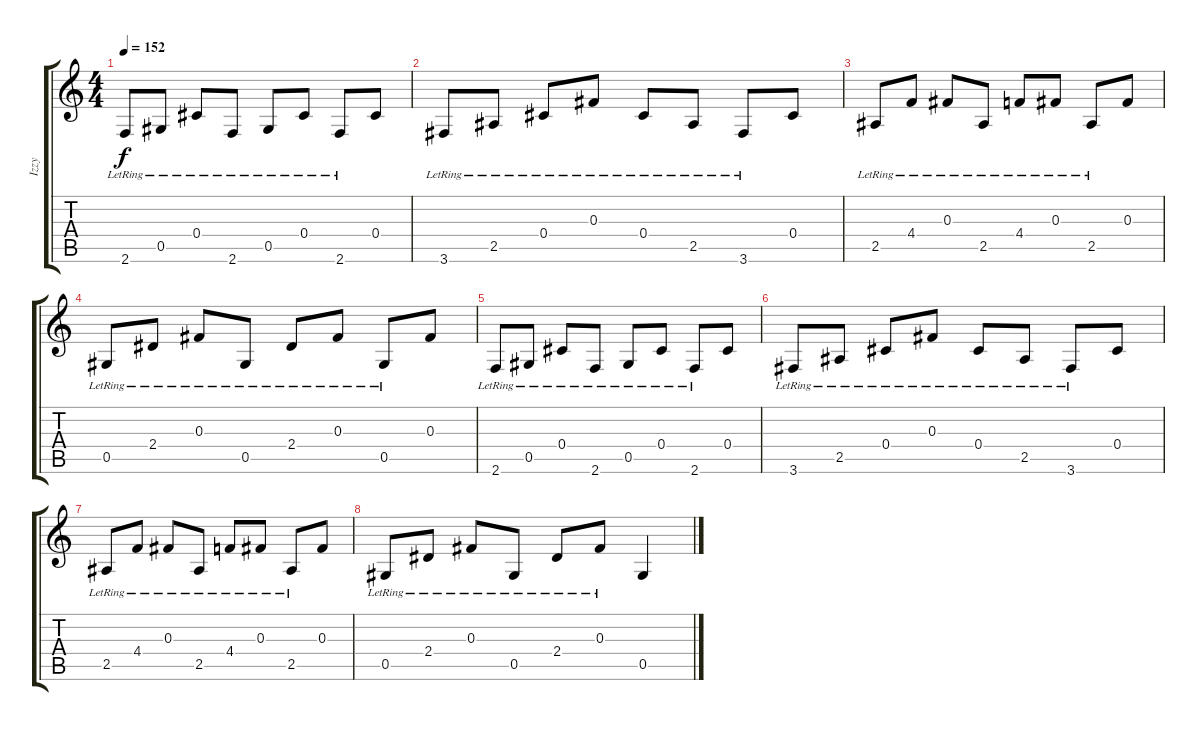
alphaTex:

\track ("Izzy" "Izzy") {instrument distortionguitar}
\staff {score tabs}
\tuning (Eb4 Bb3 Gb3 Db3 Ab2 Eb2) {hide}
\ts (4 4)
\tempo 152
\clef g2
\ks c
2.6{lr}.8{dy f instrument electricguitarclean} 0.5{lr}.8 0.4{lr}.8 2.6{lr}.8 0.5{lr}.8 0.4{lr}.8 2.6{lr}.8 0.4.8 |
3.6{lr}.8 2.5{lr}.8 0.4{lr}.8 0.3{lr}.8 0.4{lr}.8 2.5{lr}.8 3.6{lr}.8 0.4.8 |
2.5{lr}.8 4.4{lr}.8 0.3{lr}.8 2.5{lr}.8 4.4{lr}.8 0.3{lr}.8 2.5{lr}.8 0.3.8 |
0.5{lr}.8 2.4{lr}.8 0.3{lr}.8 0.5{lr}.8 2.4{lr}.8 0.3{lr}.8 0.5{lr}.8 0.3.8 |
2.6{lr}.8 0.5{lr}.8 0.4{lr}.8 2.6{lr}.8 0.5{lr}.8 0.4{lr}.8 2.6{lr}.8 0.4.8 |
3.6{lr}.8 2.5{lr}.8 0.4{lr}.8 0.3{lr}.8 0.4{lr}.8 2.5{lr}.8 3.6{lr}.8 0.4.8 |
2.5{lr}.8 4.4{lr}.8 0.3{lr}.8 2.5{lr}.8 4.4{lr}.8 0.3{lr}.8 2.5{lr}.8 0.3.8 |
0.5{lr}.8 2.4{lr}.8 0.3{lr}.8 0.5{lr}.8 2.4{lr}.8 0.3{lr}.8 0.5.4
